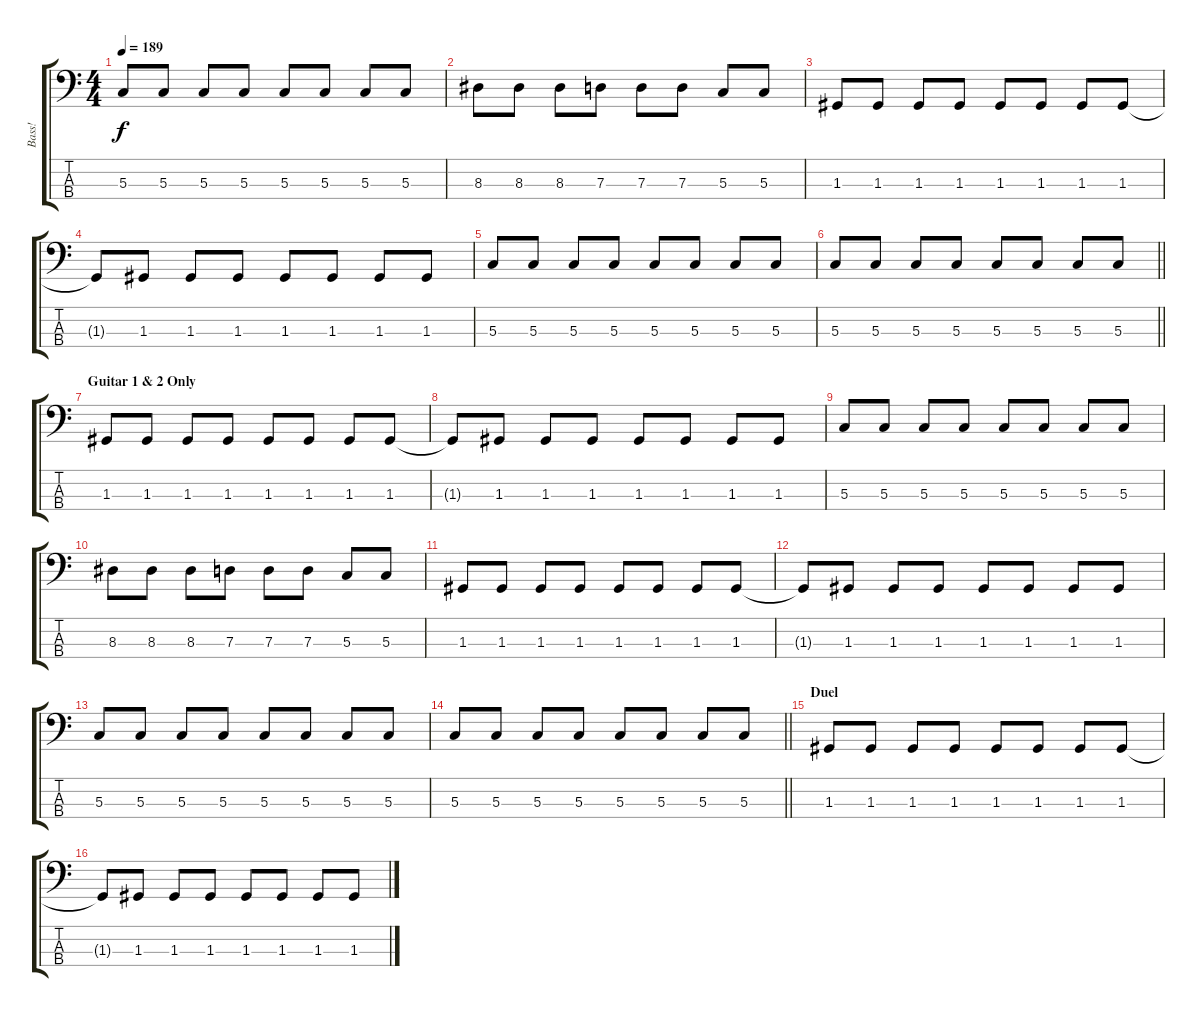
\track ("Bass!" "Bass!") {instrument electricbassfinger}
\staff {score tabs}
\tuning (F2 C2 G1 C1) {hide}
\ts (4 4)
\tempo 189
\clef f4
\ks c
5.3.8{dy f} 5.3.8 5.3.8 5.3.8 5.3.8 5.3.8 5.3.8 5.3.8 |
8.3.8 8.3.8 8.3.8 7.3.8 7.3.8 7.3.8 5.3.8 5.3.8 |
1.3.8 1.3.8 1.3.8 1.3.8 1.3.8 1.3.8 1.3.8 1.3.8 |
1.3{t}.8 1.3.8 1.3.8 1.3.8 1.3.8 1.3.8 1.3.8 1.3.8 |
5.3.8 5.3.8 5.3.8 5.3.8 5.3.8 5.3.8 5.3.8 5.3.8 |
\barLineRight lightlight
5.3.8 5.3.8 5.3.8 5.3.8 5.3.8 5.3.8 5.3.8 5.3.8 |
\section ("" "Guitar 1 & 2 Only")
1.3.8 1.3.8 1.3.8 1.3.8 1.3.8 1.3.8 1.3.8 1.3.8 |
1.3{t}.8 1.3.8 1.3.8 1.3.8 1.3.8 1.3.8 1.3.8 1.3.8 |
5.3.8 5.3.8 5.3.8 5.3.8 5.3.8 5.3.8 5.3.8 5.3.8 |
8.3.8 8.3.8 8.3.8 7.3.8 7.3.8 7.3.8 5.3.8 5.3.8 |
1.3.8 1.3.8 1.3.8 1.3.8 1.3.8 1.3.8 1.3.8 1.3.8 |
1.3{t}.8 1.3.8 1.3.8 1.3.8 1.3.8 1.3.8 1.3.8 1.3.8 |
5.3.8 5.3.8 5.3.8 5.3.8 5.3.8 5.3.8 5.3.8 5.3.8 |
\barLineRight lightlight
5.3.8 5.3.8 5.3.8 5.3.8 5.3.8 5.3.8 5.3.8 5.3.8 |
\section ("" "Duel")
1.3.8 1.3.8 1.3.8 1.3.8 1.3.8 1.3.8 1.3.8 1.3.8 |
1.3{t}.8 1.3.8 1.3.8 1.3.8 1.3.8 1.3.8 1.3.8 1.3.8
